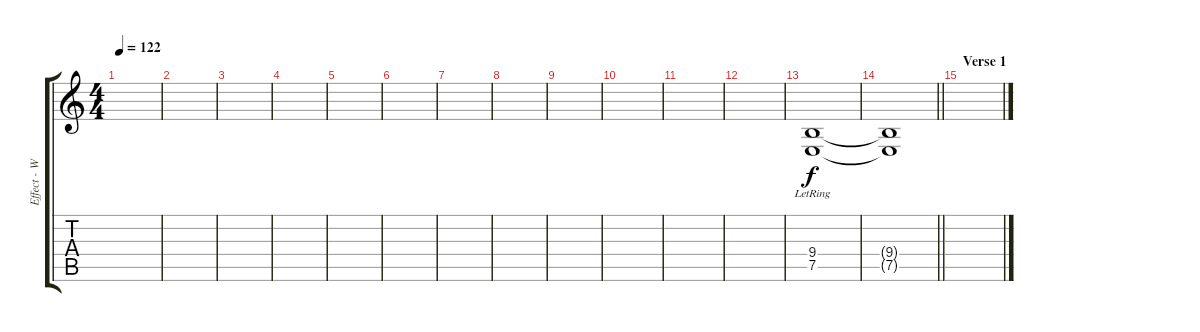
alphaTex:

\track ("Effect - Waves" "Effect - W") {instrument seashore}
\staff {score tabs}
\tuning (E4 B3 G3 D3 A2 E2) {hide}
\ts (4 4)
\tempo 122
\clef g2
\ks c
|
|
|
|
|
|
|
|
|
|
|
|
(9.4{lr} 7.5{lr}).1 |
\barLineRight lightlight
(9.4{t} 7.5{t}).1 |
\section ("" "Verse 1")
